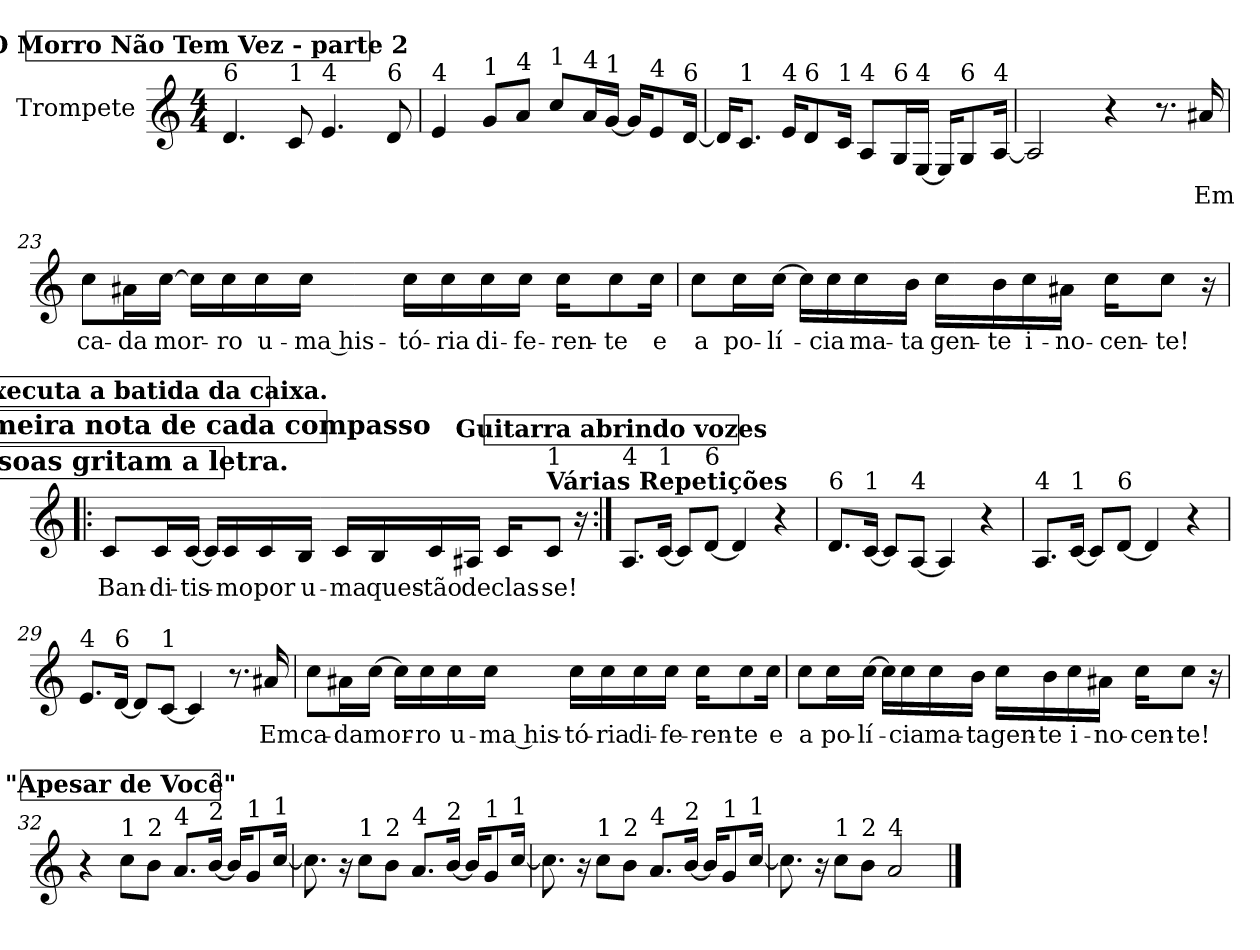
**kern	**text
*part1	*part1
*staff1	*staff1
*I"Trompete	*
*I'Tpt	*
!!LO:LB:g=z
*clefG2	*
*ITrd1c2	*
*k[b-e-]	*
*M4/4	*
!!LO:REH:place=s1:a:B:fs=14:t=O Morro Não Tem Vez - parte 2
=19	=19
!LO:TX:a:t=6	!
4.c/	.
!LO:TX:a:t=1	!
8B-/	.
!LO:TX:a:t=4	!
4.d/	.
!LO:TX:a:t=6	!
8c/	.
=20	=20
!LO:TX:a:t=4	!
4d/	.
!LO:TX:a:t=1	!
8f/L	.
!LO:TX:a:t=4	!
8g/J	.
!LO:TX:a:t=1	!
8b-/L	.
!LO:TX:a:t=4	!
16g/L	.
!LO:TX:a:t=1	!
[16f/JJ	.
16f/KL]	.
!LO:TX:a:t=4	!
8d/	.
!LO:TX:a:t=6	!
[16c/Jk	.
=21	=21
16c/KL]	.
!LO:TX:a:t=1	!
8.B-/J	.
!LO:TX:a:t=4	!
16d/KL	.
!LO:TX:a:t=6	!
8c/	.
!LO:TX:a:t=1	!
16B-/Jk	.
!LO:TX:a:t=4	!
8G/L	.
!LO:TX:a:t=6	!
16F/L	.
!LO:TX:a:t=4	!
[16D/JJ	.
16D/KL]	.
!LO:TX:a:t=6	!
8F/	.
!LO:TX:a:t=4	!
[16G/Jk	.
=22	=22
2G/]	.
4r	.
8.r	.
!	!LO:LY:b
16g#X/	Em
!!LO:PB:g=z
=23	=23
!	!LO:LY:b
8b-\L	ca-
!	!LO:LY:b
16g#X\L	-da
!	!LO:LY:b
[16b-\JJ	mor-
16b-\LL]	.
!	!LO:LY:b
16b-\	-ro
!	!LO:LY:b
16b-\	u-
!	!LO:LY:b
16b-\JJ	-ma his-
!	!LO:LY:b
16b-\LL	-tó-
!	!LO:LY:b
16b-\	-ria
!	!LO:LY:b
16b-\	di-
!	!LO:LY:b
16b-\JJ	-fe-
!	!LO:LY:b
16b-\KL	-ren-
!	!LO:LY:b
8b-\	-te
!	!LO:LY:b
16b-\Jk	e
=24	=24
!	!LO:LY:b
8b-\L	a
!	!LO:LY:b
16b-\L	po-
!	!LO:LY:b
[16b-\JJ	-lí-
16b-\LL]	.
!	!LO:LY:b
16b-\	-cia
!	!LO:LY:b
16b-\	ma-
!	!LO:LY:b
16a\JJ	-ta
!	!LO:LY:b
16b-\LL	gen-
!	!LO:LY:b
16a\	-te
!	!LO:LY:b
16b-\	i-
!	!LO:LY:b
16g#X\JJ	-no-
!	!LO:LY:b
16b-\KL	-cen-
!	!LO:LY:b
8b-\J	-te!
16r	.
!!LO:LB:g=z
!!LO:REH:place=s1:a:t=Todas as pessoas gritam a letra.
!!LO:REH:place=s1:a:t=Caixas batem só a primeira nota de cada compasso
!!LO:REH:place=s1:a:B:fs=14:t=Virada - Surdo executa a batida da caixa.
=25!|:	=25!|:
!	!LO:LY:b
8B-/L	Ban-
!	!LO:LY:b
16B-/L	-di-
!	!LO:LY:b
[16B-/JJ	-tis-
16B-/LL]	.
!	!LO:LY:b
16B-/	-mo
!	!LO:LY:b
16B-/	por
!	!LO:LY:b
16A/JJ	u-
!	!LO:LY:b
16B-/LL	-ma
!	!LO:LY:b
16A/	ques-
!	!LO:LY:b
16B-/	-tão
!	!LO:LY:b
16G#X/JJ	de
!	!LO:LY:b
16B-/KL	clas-
!LO:TX:a:B:t=Várias Repetições	!
!LO:TX:a:t=1	!
!	!LO:LY:b
8B-/J	-se!
16r	.
!!LO:LB:g=z
!!LO:REH:place=s1:a:B:fs=14:t=Guitarra abrindo vozes
=26:|!	=26:|!
!LO:TX:a:t=4	!
8.G/L	.
!LO:TX:a:t=1	!
[16B-/Jk	.
8B-/L]	.
!LO:TX:a:t=6	!
[8c/J	.
4c/]	.
4r	.
=27	=27
!LO:TX:a:t=6	!
8.c/L	.
!LO:TX:a:t=1	!
[16B-/Jk	.
8B-/L]	.
!LO:TX:a:t=4	!
[8G/J	.
4G/]	.
4r	.
!!LO:LB:g=z
=28	=28
!LO:TX:a:t=4	!
8.G/L	.
!LO:TX:a:t=1	!
[16B-/Jk	.
8B-/L]	.
!LO:TX:a:t=6	!
[8c/J	.
4c/]	.
4r	.
=29	=29
!LO:TX:a:t=4	!
8.d/L	.
!LO:TX:a:t=6	!
[16c/Jk	.
8c/L]	.
!LO:TX:a:t=1	!
[8B-/J	.
4B-/]	.
8.r	.
!	!LO:LY:b
16g#X/	Em
=30	=30
!	!LO:LY:b
8b-\L	ca-
!	!LO:LY:b
16g#X\L	-da
!	!LO:LY:b
[16b-\JJ	mor-
16b-\LL]	.
!	!LO:LY:b
16b-\	-ro
!	!LO:LY:b
16b-\	u-
!	!LO:LY:b
16b-\JJ	-ma his-
!	!LO:LY:b
16b-\LL	-tó-
!	!LO:LY:b
16b-\	-ria
!	!LO:LY:b
16b-\	di-
!	!LO:LY:b
16b-\JJ	-fe-
!	!LO:LY:b
16b-\KL	-ren-
!	!LO:LY:b
8b-\	-te
!	!LO:LY:b
16b-\Jk	e
!!LO:LB:g=z
=31	=31
!	!LO:LY:b
8b-\L	a
!	!LO:LY:b
16b-\L	po-
!	!LO:LY:b
[16b-\JJ	-lí-
16b-\LL]	.
!	!LO:LY:b
16b-\	-cia
!	!LO:LY:b
16b-\	ma-
!	!LO:LY:b
16a\JJ	-ta
!	!LO:LY:b
16b-\LL	gen-
!	!LO:LY:b
16a\	-te
!	!LO:LY:b
16b-\	i-
!	!LO:LY:b
16g#X\JJ	-no-
!	!LO:LY:b
16b-\KL	-cen-
!	!LO:LY:b
8b-\J	-te!
16r	.
!!LO:REH:place=s1:a:B:fs=14:t="Apesar de Você":qo=1
=32	=32
4r	.
!LO:TX:a:t=1	!
8b-\L	.
!LO:TX:a:t=2	!
8a\J	.
!LO:TX:a:t=4	!
8.g/L	.
!LO:TX:a:t=2	!
[16a/Jk	.
16a/KL]	.
!LO:TX:a:t=1	!
8f/	.
!LO:TX:a:t=1	!
[16b-/Jk	.
=33	=33
8.b-\]	.
16r	.
!LO:TX:a:t=1	!
8b-\L	.
!LO:TX:a:t=2	!
8a\J	.
!LO:TX:a:t=4	!
8.g/L	.
!LO:TX:a:t=2	!
[16a/Jk	.
16a/KL]	.
!LO:TX:a:t=1	!
8f/	.
!LO:TX:a:t=1	!
[16b-/Jk	.
!!LO:LB:g=z
=34	=34
8.b-\]	.
16r	.
!LO:TX:a:t=1	!
8b-\L	.
!LO:TX:a:t=2	!
8a\J	.
!LO:TX:a:t=4	!
8.g/L	.
!LO:TX:a:t=2	!
[16a/Jk	.
16a/KL]	.
!LO:TX:a:t=1	!
8f/	.
!LO:TX:a:t=1	!
[16b-/Jk	.
=35	=35
8.b-\]	.
16r	.
!LO:TX:a:t=1	!
8b-\L	.
!LO:TX:a:t=2	!
8a\J	.
!LO:TX:a:t=4	!
2g/	.
==	==
*-	*-
